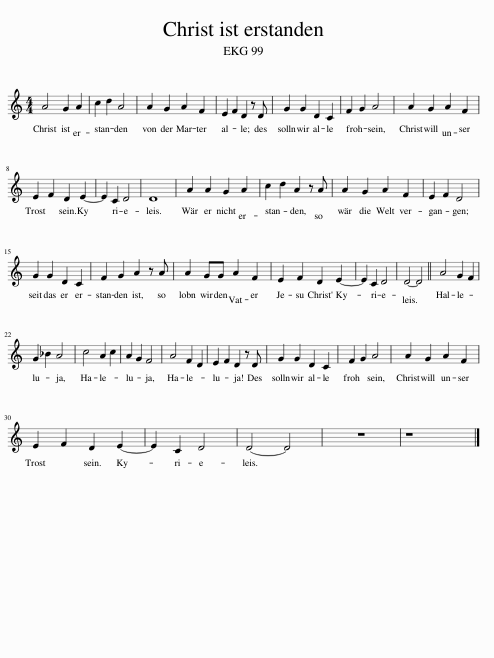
X:1
L:1/8
M:4/4
I:linebreak $
K:C
V:1 treble
V:1
 A4 G2 A2 | c2 d2 A4 | A2 G2 A2 F2 | E2 F2 D2 z D | G2 G2 D2 C2 | %5
 F2 G2 A4 | A2 G2 A2 F2 |$ E2 F2 D2 E2- | E2 C2 D4 | D8 | %10
 A2 A2 G2 A2 | c2 d2 A2 z A | A2 G2 A2 F2 | E2 F2 D4 |$ G2 G2 D2 C2 | %15
 F2 G2 A2 z A | A2 GG A2 F2 | E2 F2 D2 E2- | E2 C2 D4 | D4- D4 || %20
 A4 G2 F2 |$ G2 _B2 A4 | c4 A2 c2 | A2 G2 F4 | A4 F2 D2 | %25
 E2 F2 D2 z D | G2 G2 D2 C2 | F2 G2 A4 | A2 G2 A2 F2 |$ E2 F2 D2 E2- | %30
 E2 C2 D4 | D4- D4 | z8 | z8 |] %34
